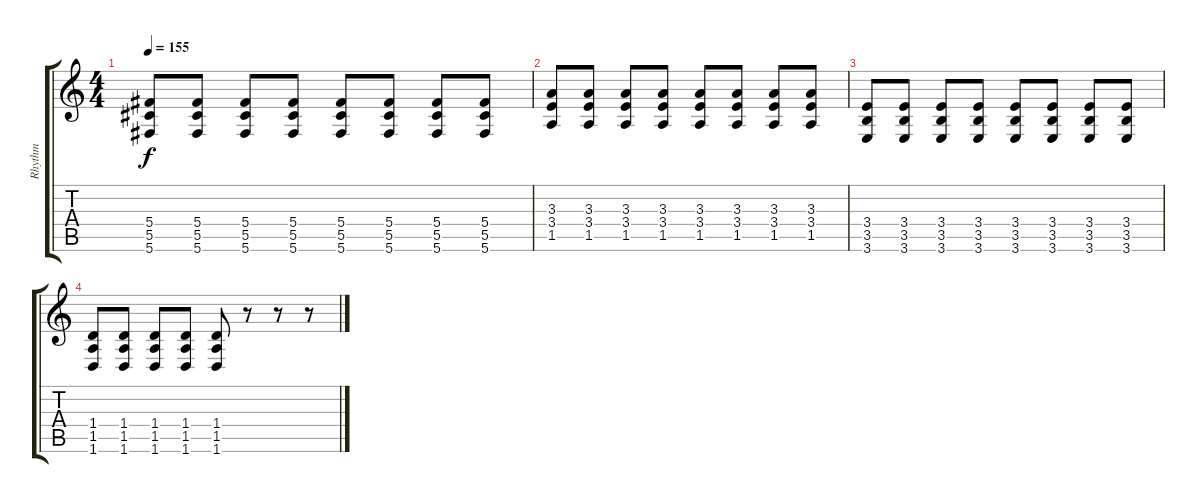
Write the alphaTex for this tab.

\track ("Rhythm" "Rhythm") {instrument distortionguitar}
\staff {score tabs}
\tuning (Eb4 Bb3 Gb3 Db3 Ab2 Db2) {hide}
\ts (4 4)
\tempo 155
\clef g2
\ks c
(5.4 5.5 5.6).8{dy f} (5.4 5.5 5.6).8 (5.4 5.5 5.6).8 (5.4 5.5 5.6).8 (5.4 5.5 5.6).8 (5.4 5.5 5.6).8 (5.4 5.5 5.6).8 (5.4 5.5 5.6).8 |
(3.3 3.4 1.5).8 (3.3 3.4 1.5).8 (3.3 3.4 1.5).8 (3.3 3.4 1.5).8 (3.3 3.4 1.5).8 (3.3 3.4 1.5).8 (3.3 3.4 1.5).8 (3.3 3.4 1.5).8 |
(3.4 3.5 3.6).8 (3.4 3.5 3.6).8 (3.4 3.5 3.6).8 (3.4 3.5 3.6).8 (3.4 3.5 3.6).8 (3.4 3.5 3.6).8 (3.4 3.5 3.6).8 (3.4 3.5 3.6).8 |
(1.4 1.5 1.6).8 (1.4 1.5 1.6).8 (1.4 1.5 1.6).8 (1.4 1.5 1.6).8 (1.4 1.5 1.6).8 r.8 r.8 r.8
